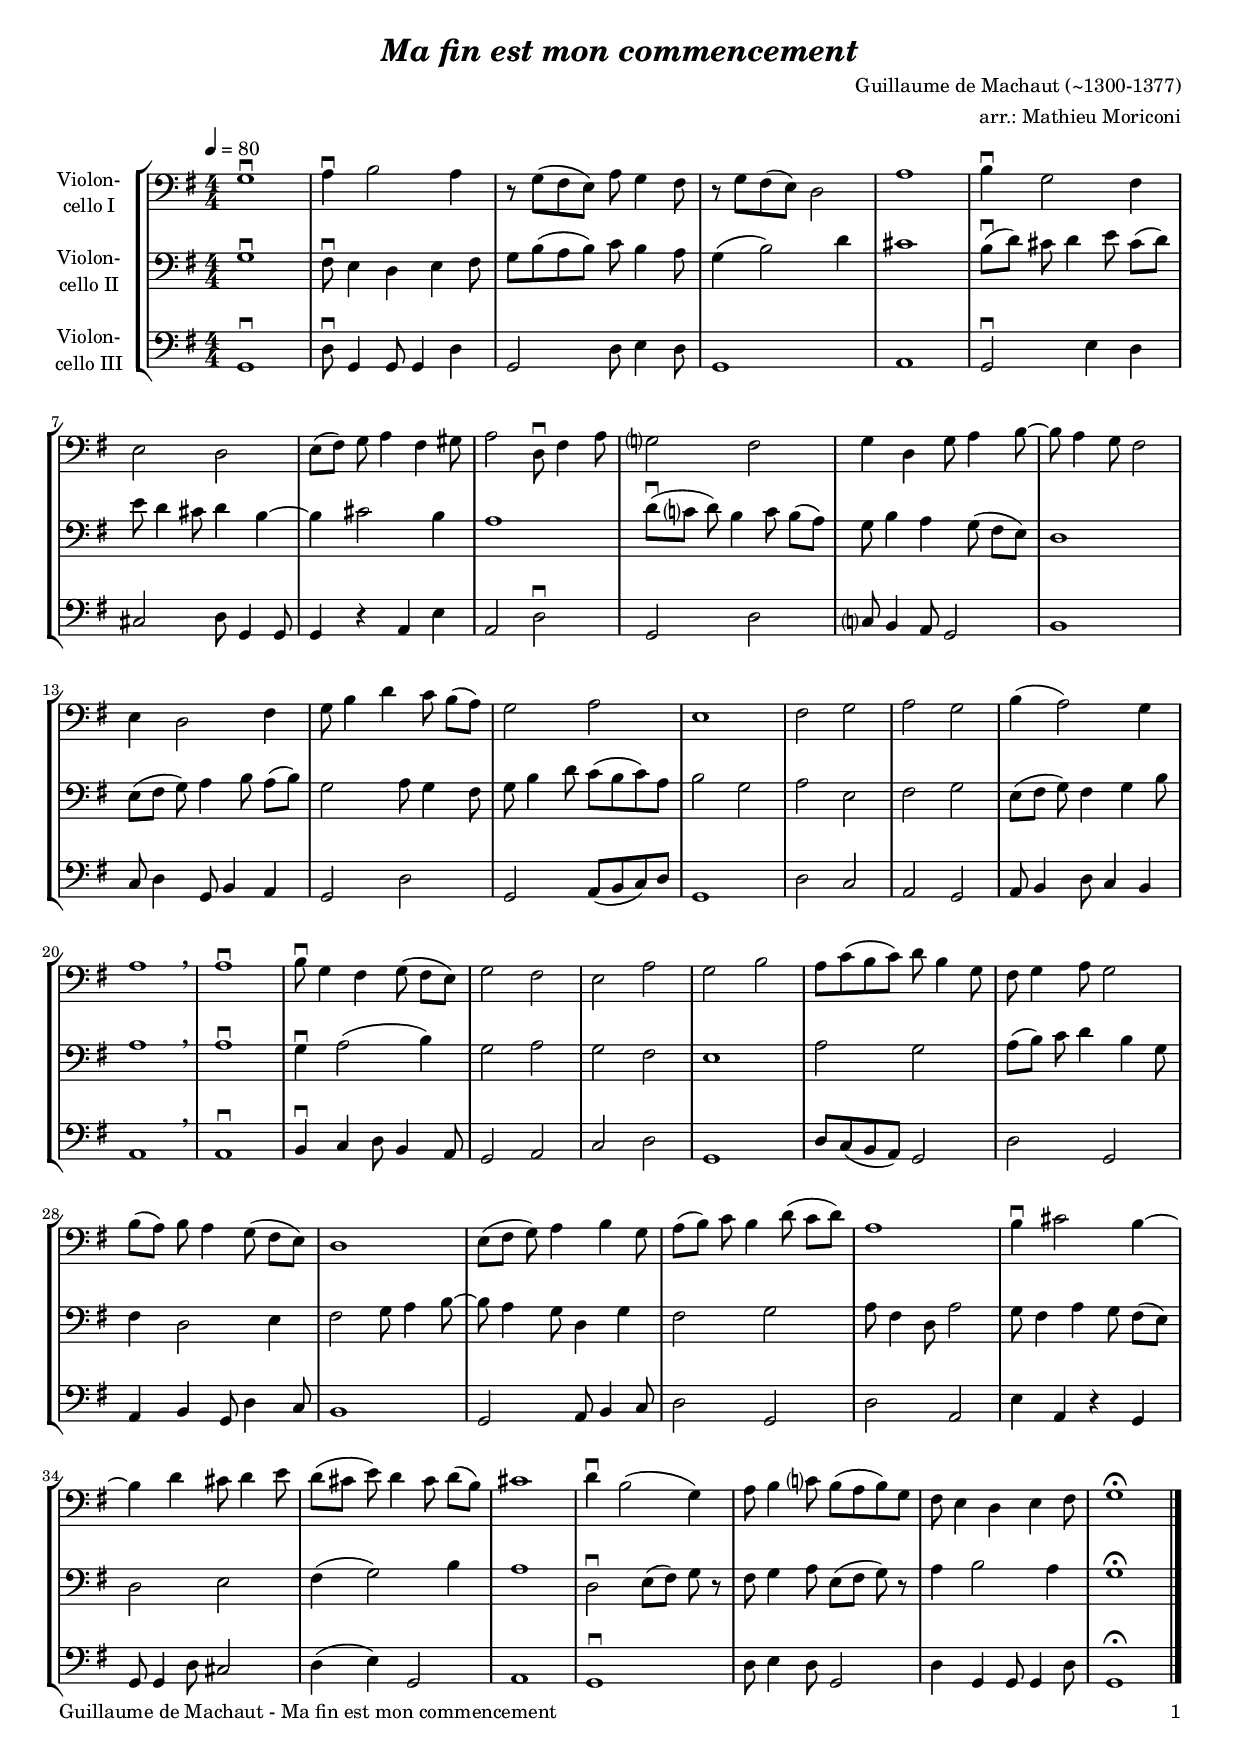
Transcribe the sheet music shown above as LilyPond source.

\version "2.24.4"
\include "deutsch.ly"
  
#(set-global-staff-size 17)

\header {
  title     = \markup \bold \italic "Ma fin est mon commencement"
  composer  = "Guillaume de Machaut (~1300-1377)"
  arranger  = "arr.: Mathieu Moriconi"
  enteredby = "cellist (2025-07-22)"
%  piece     = ""
}

voiceconsts = {
  \key g \major
  \time 4/4
  \clef "bass"
  \numericTimeSignature
  \compressEmptyMeasures
% Set default beaming for all staves
%  \set Timing.beamExceptions = #'()
%  \set Timing.baseMoment     = #(ly:make-moment 1 4)
%  \set Timing.beatStructure  = #'(1 1 1)
  \tempo 4=80  
}

mivl = "violin"
miva = "viola"
mivc = "cello"
mipz = "pizzicato strings"

va = \relative c' {
  \voiceconsts

  g1\downbow
  a4\downbow h2 a4
  r8 g( fis e) a g4 fis8
  r g fis( e) d2
  a'1
  h4\downbow g2 fis4

  e2 d
  e8([ fis]) g a4 fis gis8
  a2 d,8\downbow fis4 a8
  g?2 fis
  g4 d g8 a4 h8~
  h a4 g8 fis2

  e4 d2 fis4
  g8 h4 d c8 h([ a])
  g2 a
  e1
  fis2 g
  a g

  h4( a2) g4
  a1 \breathe
  a\downbow
  h8\downbow g4 fis g8( fis[ e])
  g2 fis
  e a
  g h

  a8 c( h c) d h4 g8
  fis g4 a8 g2
  h8([ a]) h a4 g8( fis[ e])
  d1
  e8([ fis] g) a4 h g8

  a([ h]) c h4 d8( c[ d])
  a1
  h4\downbow cis2 h4~
  h d cis8 d4 e8
  d([ cis] e) d4 cis8 d([ h])
  cis1

  d4\downbow h2( g4)
  a8 h4 c?8 h( a h) g
  fis e4 d e fis8
  g1\fermata \bar "|."
}

vb = \relative c' {
  \voiceconsts

  g1\downbow
  fis8\downbow e4 d e fis8
  g h( a h) c h4 a8
  g4( h2) d4
  cis1
  h8([\downbow d]) cis d4 e8 cis([ d])

  e d4 cis8 d4 h~
  h cis2 h4
  a1
  d8([\downbow c?] d) h4 c8 h([ a])
  g h4 a g8( fis[ e])
  d1

  e8([ fis] g) a4 h8 a([ h])
  g2 a8 g4 fis8
  g h4 d8 c( h c) a
  h2 g
  a e
  fis g

  e8([ fis] g) fis4 g h8
  a1 \breathe
  a\downbow
  g4\downbow a2( h4)
  g2 a
  g fis
  e1

  a2 g
  a8([ h]) c d4 h g8
  fis4 d2 e4
  fis2 g8 a4 h8~
  h a4 g8 d4 g

  fis2 g
  a8 fis4 d8 a'2
  g8 fis4 a g8 fis([ e])
  d2 e
  fis4( g2) h4
  a1

  d,2\downbow e8([ fis]) g r
  fis g4 a8 e([ fis] g) r
  a4 h2 a4
  g1\fermata \bar "|."
}

vc = \relative c {
  \voiceconsts

  g1\downbow
  d'8\downbow g,4 g8 g4 d'
  g,2 d'8 e4 d8
  g,1
  a
  g2\downbow e'4 d

  cis2 d8 g,4 g8
  g4 r a e'
  a,2 d\downbow
  g, d'
  c?8 h4 a8 g2
  h1

  c8 d4 g,8 h4 a
  g2 d'
  g, a8( h c) d
  g,1
  d'2 c
  a g

  a8 h4 d8 c4 h
  a1 \breathe
  a\downbow
  h4\downbow c d8 h4 a8
  g2 a
  c d
  g,1

  d'8 c( h a) g2
  d' g,
  a4 h g8 d'4 c8
  h1
  g2 a8 h4 c8

  d2 g,
  d' a
  e'4 a, r g
  g8 g4 d'8 cis2
  d4( e) g,2
  a1

  g\downbow
  d'8 e4 d8 g,2
  d'4 g, g8 g4 d'8
  g,1\fermata \bar "|."
}


music = \new StaffGroup <<
      \new Staff {
	\set Staff.midiInstrument = \mivc
	\set Staff.instrumentName = \markup \center-column { "Violon-" "cello I" }
	\transpose g g { \va }
      }

      \new Staff {
	\set Staff.midiInstrument = \mivc
	\set Staff.instrumentName = \markup \center-column { "Violon-" "cello II" }
	\transpose g g { \vb }
      }

      \new Staff {
	\set Staff.midiInstrument = \mivc
	\set Staff.instrumentName = \markup \center-column { "Violon-" "cello III" }
	\transpose g g { \vc }
      }
>>

\book {
  \paper {
    print-page-number = ##t
    print-first-page-number = ##t
    ragged-last-bottom = ##f
    oddHeaderMarkup = \markup \null
    evenHeaderMarkup = \markup \null
    oddFooterMarkup = \markup {
      \fill-line {
        \if \should-print-page-number
        "Guillaume de Machaut - Ma fin est mon commencement" \fromproperty #'page:page-number-string
      }
    }
    evenFooterMarkup = \oddFooterMarkup
  } \score {
    \music
    \layout {}
  }

  \score {
    \unfoldRepeats \music

    \midi {
      \context {
        \Score
      }
    }
  }
}
